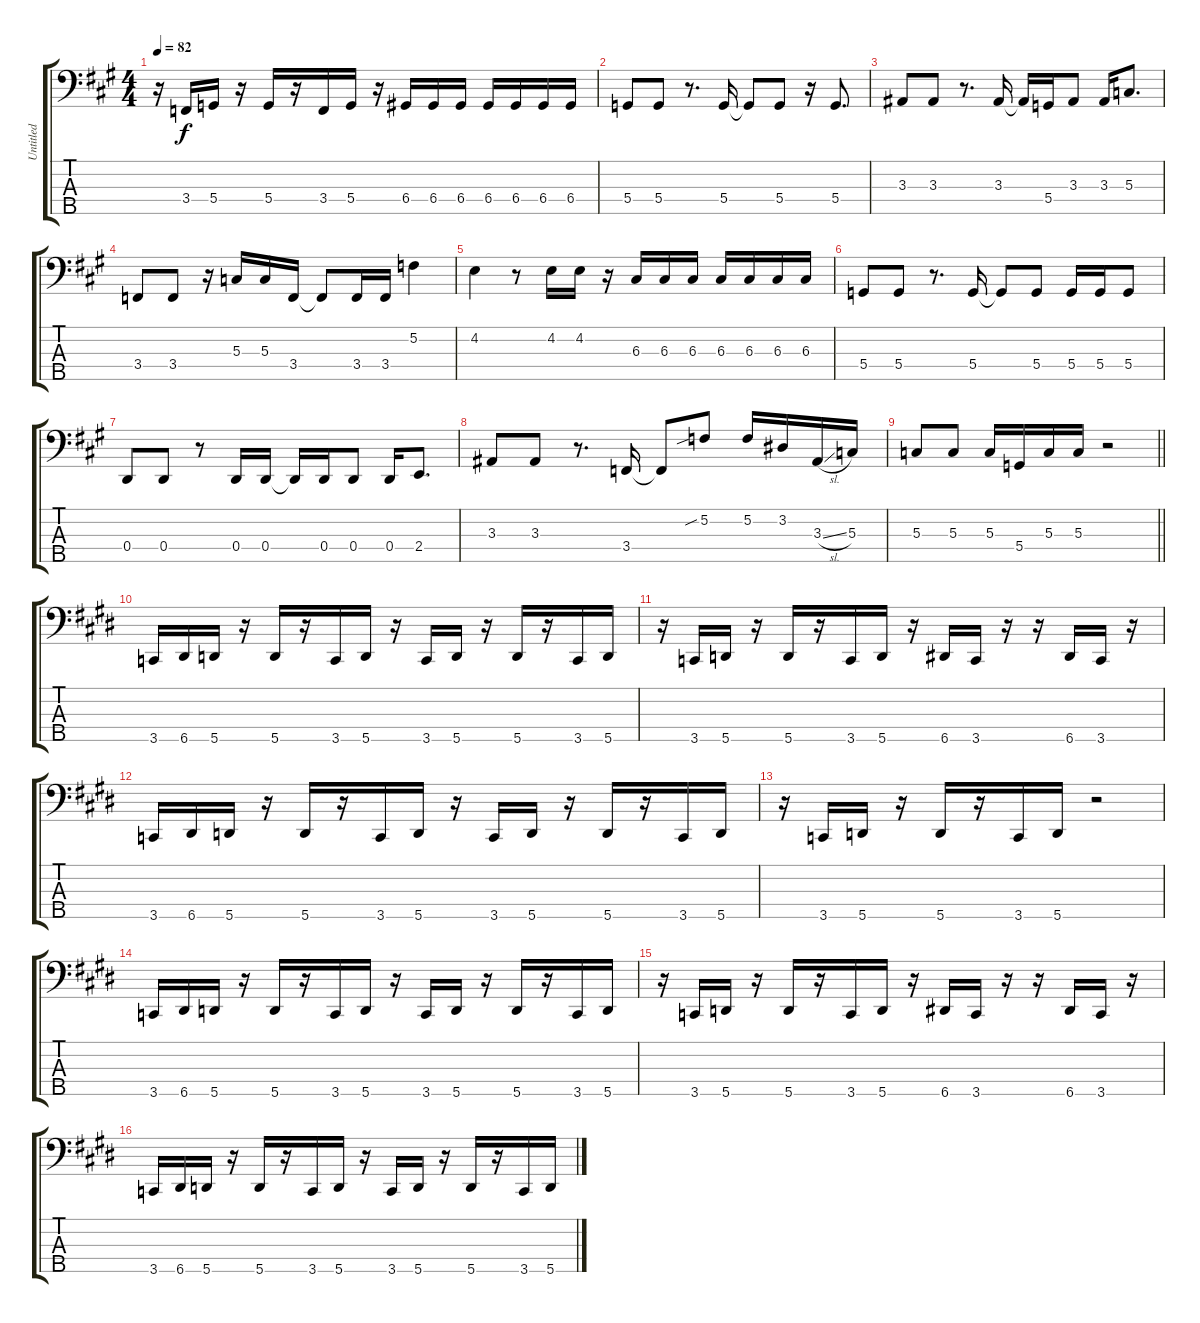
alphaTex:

\track ("Untitled" "Untitled") {instrument electricbasspick}
\staff {score tabs}
\tuning (F2 C2 G1 D1 A0) {hide}
\ts (4 4)
\tempo 82
\clef f4
\ks a
r.16{dy f} 3.4.16 5.4.16 r.16 5.4.16 r.16 3.4.16 5.4.16 r.16 6.4.16 6.4.16 6.4.16 6.4.16 6.4.16 6.4.16 6.4.16 |
5.4.8 5.4.8 r.8{d} 5.4.16 5.4{t}.8 5.4.8 r.16 5.4.8{d} |
3.3.8 3.3.8 r.8{d} 3.3.16 3.3{t}.16 5.4.16 3.3.8 3.3.16 5.3.8{d} |
3.4.8 3.4.8 r.16 5.3.16 5.3.16 3.4.16 3.4{t}.8 3.4.16 3.4.16 5.2.4 |
4.2.4 r.8 4.2.16 4.2.16 r.16 6.3.16 6.3.16 6.3.16 6.3.16 6.3.16 6.3.16 6.3.16 |
5.4.8 5.4.8 r.8{d} 5.4.16 5.4{t}.8 5.4.8 5.4.16 5.4.16 5.4.8 |
0.4.8 0.4.8 r.8 0.4.16 0.4.16 0.4{t}.16 0.4.16 0.4.8 0.4.16 2.4.8{d} |
3.3.8 3.3.8 r.8{d} 3.4.16 3.4{t}.8 5.2{sib}.8 5.2.16 3.2.16 3.3{sl}.16 5.3.16 |
\barLineRight lightlight
5.3.8 5.3.8 5.3.16 5.4.16 5.3.16 5.3.16 r.2 |
\section ("" " ")
\ks e
3.5.16 6.5.16 5.5.16 r.16 5.5.16 r.16 3.5.16 5.5.16 r.16 3.5.16 5.5.16 r.16 5.5.16 r.16 3.5.16 5.5.16 |
r.16 3.5.16 5.5.16 r.16 5.5.16 r.16 3.5.16 5.5.16 r.16 6.5.16 3.5.16 r.16 r.16 6.5.16 3.5.16 r.16 |
\ks c#minor
3.5.16 6.5.16 5.5.16 r.16 5.5.16 r.16 3.5.16 5.5.16 r.16 3.5.16 5.5.16 r.16 5.5.16 r.16 3.5.16 5.5.16 |
r.16 3.5.16 5.5.16 r.16 5.5.16 r.16 3.5.16 5.5.16 r.2 |
\ks e
3.5.16 6.5.16 5.5.16 r.16 5.5.16 r.16 3.5.16 5.5.16 r.16 3.5.16 5.5.16 r.16 5.5.16 r.16 3.5.16 5.5.16 |
\ks c#minor
r.16 3.5.16 5.5.16 r.16 5.5.16 r.16 3.5.16 5.5.16 r.16 6.5.16 3.5.16 r.16 r.16 6.5.16 3.5.16 r.16 |
3.5.16 6.5.16 5.5.16 r.16 5.5.16 r.16 3.5.16 5.5.16 r.16 3.5.16 5.5.16 r.16 5.5.16 r.16 3.5.16 5.5.16
